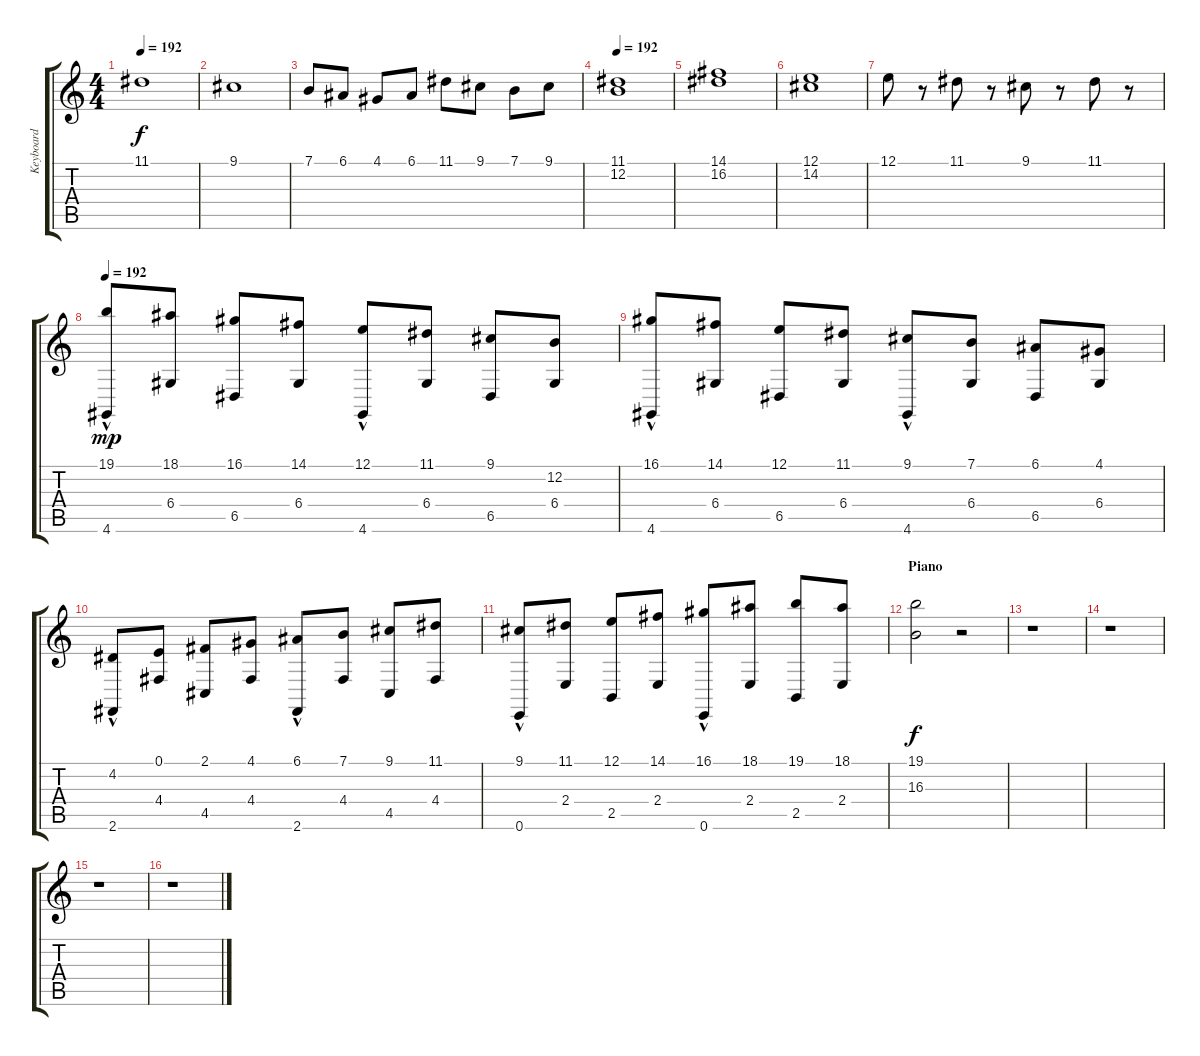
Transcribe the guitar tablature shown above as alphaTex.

\track ("Keyboard" "Keyboard") {instrument stringensemble1}
\staff {score tabs}
\tuning (E4 B3 G3 D3 A2 E2) {hide}
\ts (4 4)
\tempo 192
\clef g2
\ks c
11.1.1{dy f} |
9.1.1 |
7.1.8 6.1.8 4.1.8 6.1.8 11.1.8 9.1.8 7.1.8 9.1.8 |
\section ("" "")
\tempo 192
(11.1 12.2).1 |
(14.1 16.2).1 |
(12.1 14.2).1 |
12.1.8 r.8 11.1.8 r.8 9.1.8 r.8 11.1.8 r.8 |
\tempo 192
(19.1 4.6{hac}).8{dy mp} (18.1 6.4).8 (16.1 6.5).8 (14.1 6.4).8 (12.1 4.6{hac}).8 (11.1 6.4).8 (9.1 6.5).8 (12.2 6.4).8 |
(16.1 4.6{hac}).8 (14.1 6.4).8 (12.1 6.5).8 (11.1 6.4).8 (9.1 4.6{hac}).8 (7.1 6.4).8 (6.1 6.5).8 (4.1 6.4).8 |
(4.2 2.6{hac}).8 (0.1 4.4).8 (2.1 4.5).8 (4.1 4.4).8 (6.1 2.6{hac}).8 (7.1 4.4).8 (9.1 4.5).8 (11.1 4.4).8 |
(9.1 0.6{hac}).8 (11.1 2.4).8 (12.1 2.5).8 (14.1 2.4).8 (16.1 0.6{hac}).8 (18.1 2.4).8 (19.1 2.5).8 (18.1 2.4).8 |
\section ("" "Piano")
(19.1 16.3).2{dy f} r.2 |
r.1 |
r.1 |
r.1 |
r.1
